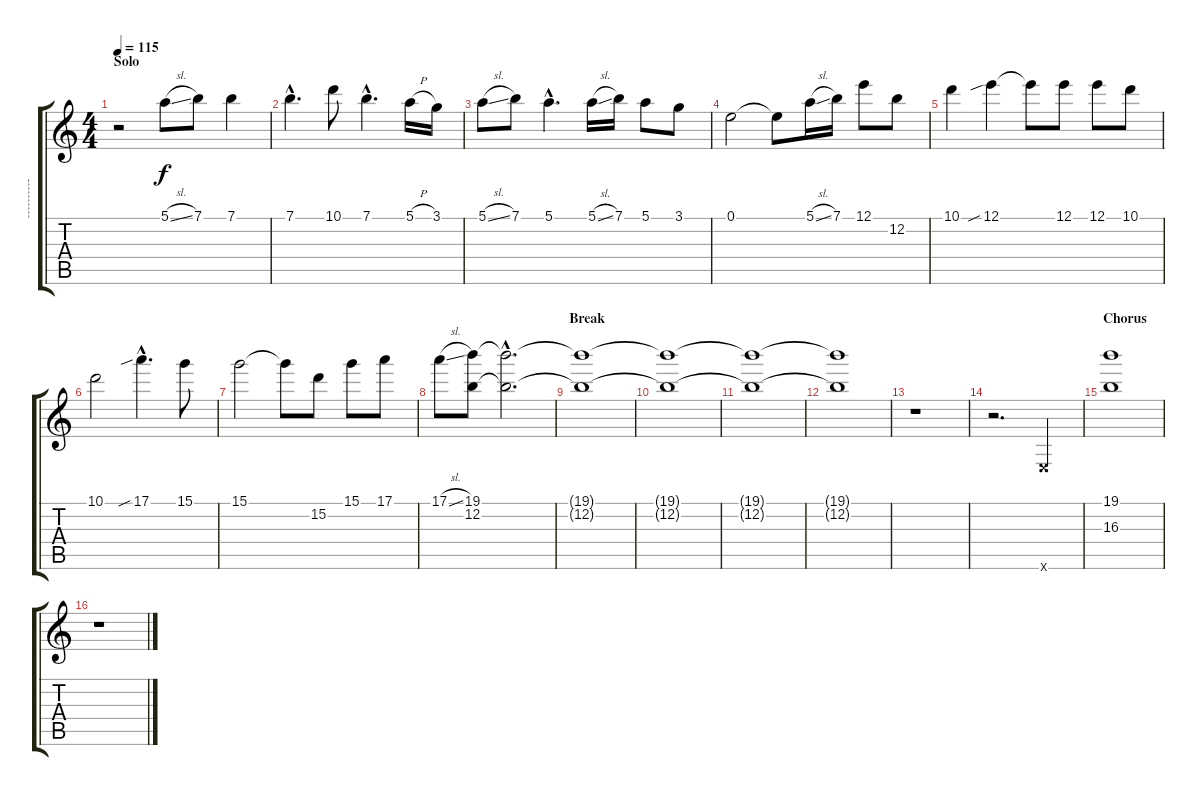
\track ("---------------------" "----------") {instrument distortionguitar}
\staff {score tabs}
\tuning (E4 B3 G3 D3 A2 E2) {hide}
\ts (4 4)
\section ("" "Solo")
\tempo 115
\clef g2
\ks c
r.2{dy f balance 11 instrument distortionguitar} 5.1{sl}.8 7.1.8 7.1.4 |
7.1{hac}.4{d} 10.1.8 7.1{hac}.4{d} 5.1{h}.16 3.1.16 |
5.1{sl}.8 7.1.8 5.1{hac}.4{d} 5.1{sl}.16 7.1.16 5.1.8 3.1.8 |
0.1.2 0.1{t}.8 5.1{sl}.16 7.1.16 12.1.8 12.2.8 |
10.1.4 12.1{sib}.4 12.1{t}.8 12.1.8 12.1.8 10.1.8 |
10.1.2 17.1{sib hac}.4{d} 15.1.8 |
15.1.2 15.1{t}.8 15.2.8 15.1.8 17.1.8 |
17.1{sl}.8 (19.1 12.2).8 (19.1{hac t} 12.2{hac t}).2{d} |
\section ("" "Break")
(19.1{t} 12.2{t}).1 |
(19.1{t} 12.2{t}).1 |
(19.1{t} 12.2{t}).1 |
(19.1{t} 12.2{t}).1 |
r.1 |
r.2{d} 0.6{x}.4{volume 16 instrument gunshot} |
\section ("" "Chorus")
(19.1 16.3).1{volume 16 instrument tubularbells} |
r.1
